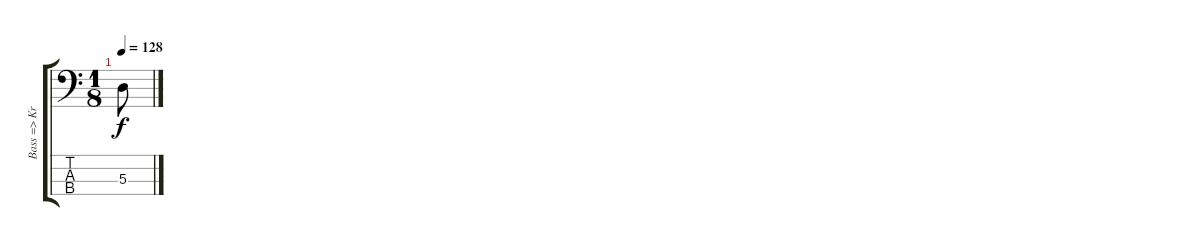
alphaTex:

\track ("Bass => Krist" "Bass => Kr") {instrument electricbasspick}
\staff {score tabs}
\tuning (G2 D2 A1 E1) {hide}
\ts (1 8)
\tempo 128
\clef f4
\ks c
5.3.8{dy f}
